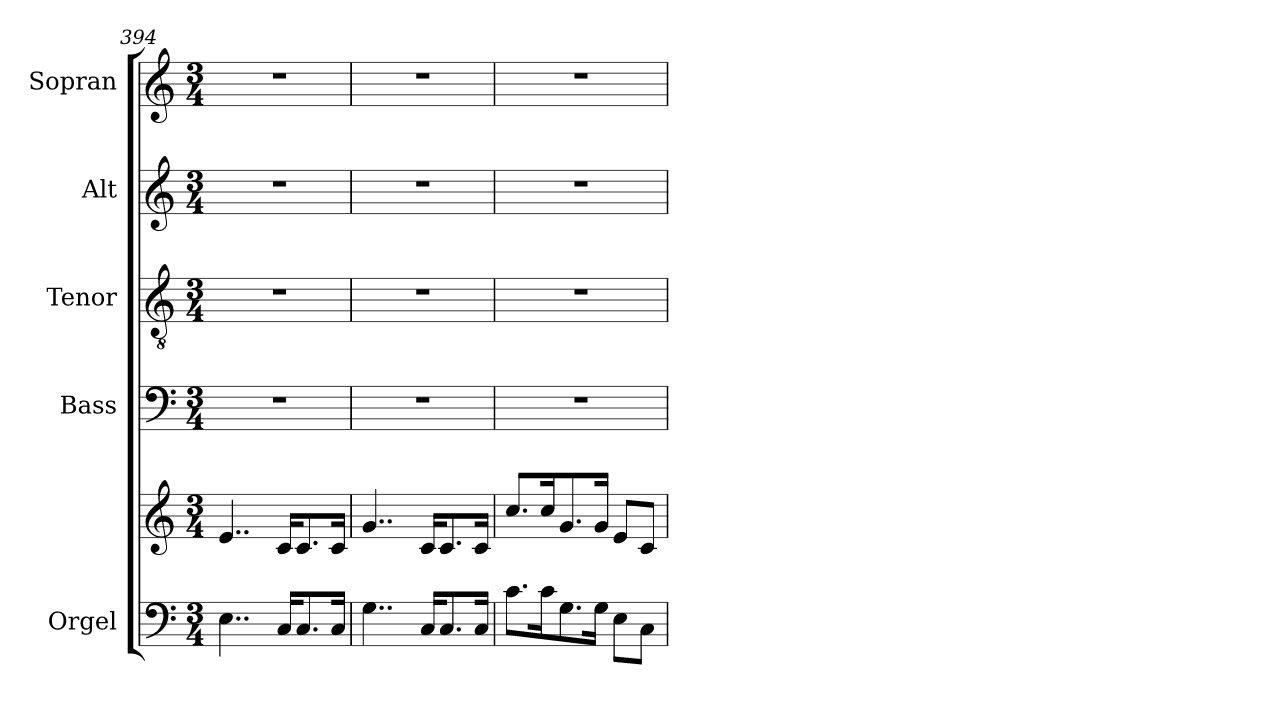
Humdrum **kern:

**kern	**kern	**kern	**kern	**kern	**kern
*part5	*part5	*part4	*part3	*part2	*part1
*staff6	*staff5	*staff4	*staff3	*staff2	*staff1
*I"Orgel	*	*I"Bass	*I"Tenor	*I"Alt	*I"Sopran
*I'Org.	*	*I'B	*I'T	*I'A	*I'S
*clefF4	*clefG2	*clefF4	*clefGv2	*clefG2	*clefG2
*k[]	*k[]	*k[]	*k[]	*k[]	*k[]
*C:	*C:	*C:	*C:	*C:	*C:
*M3/4	*M3/4	*M3/4	*M3/4	*M3/4	*M3/4
=394	=394	=394	=394	=394	=394
4..E\	4..e/	2.r	2.r	2.r	2.r
16C/KL	16c/KL	.	.	.	.
8.C/	8.c/	.	.	.	.
16C/Jk	16c/Jk	.	.	.	.
=395	=395	=395	=395	=395	=395
4..G\	4..g/	2.r	2.r	2.r	2.r
16C/KL	16c/KL	.	.	.	.
8.C/	8.c/	.	.	.	.
16C/Jk	16c/Jk	.	.	.	.
=396	=396	=396	=396	=396	=396
8.c\L	8.cc/L	2.r	2.r	2.r	2.r
16c\k	16cc/k	.	.	.	.
8.G\	8.g/	.	.	.	.
16G\Jk	16g/Jk	.	.	.	.
8E\L	8e/L	.	.	.	.
8C\J	8c/J	.	.	.	.
=	=	=	=	=	=
*-	*-	*-	*-	*-	*-
